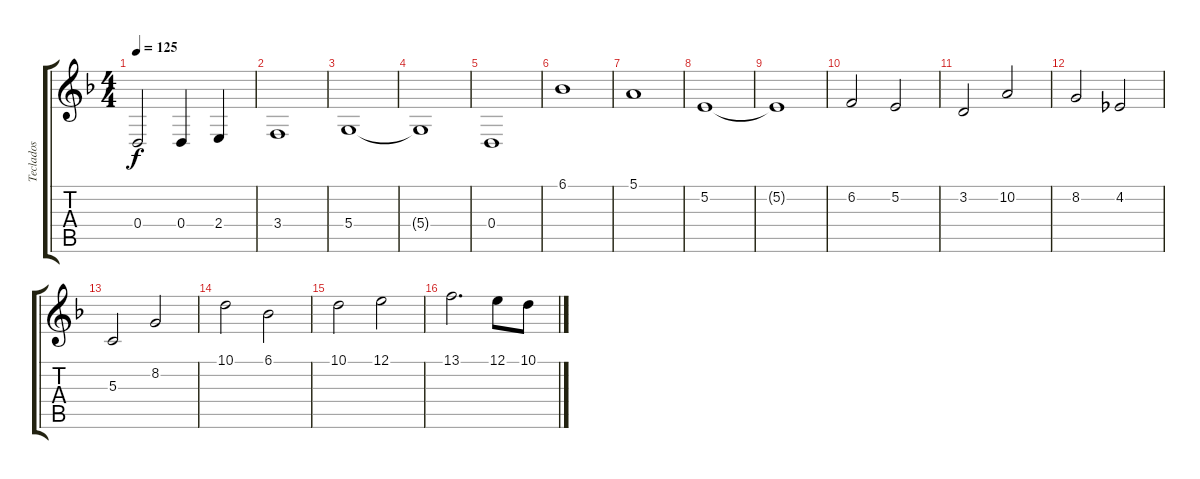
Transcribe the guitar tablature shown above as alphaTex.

\track ("Teclados" "Teclados") {instrument tremolostrings}
\staff {score tabs}
\tuning (E4 B3 G3 D3 A2 E2) {hide}
\ts (4 4)
\tempo 125
\clef g2
\ks f
0.4.2{dy f} 0.4.4 2.4.4 |
3.4.1 |
5.4.1 |
5.4{t}.1 |
0.4.1 |
6.1.1 |
5.1.1 |
5.2.1 |
5.2{t}.1 |
6.2.2 5.2.2 |
3.2.2 10.2.2 |
8.2.2 4.2.2 |
5.3.2 8.2.2 |
10.1.2 6.1.2 |
10.1.2 12.1.2 |
13.1.2{d} 12.1.8 10.1.8
